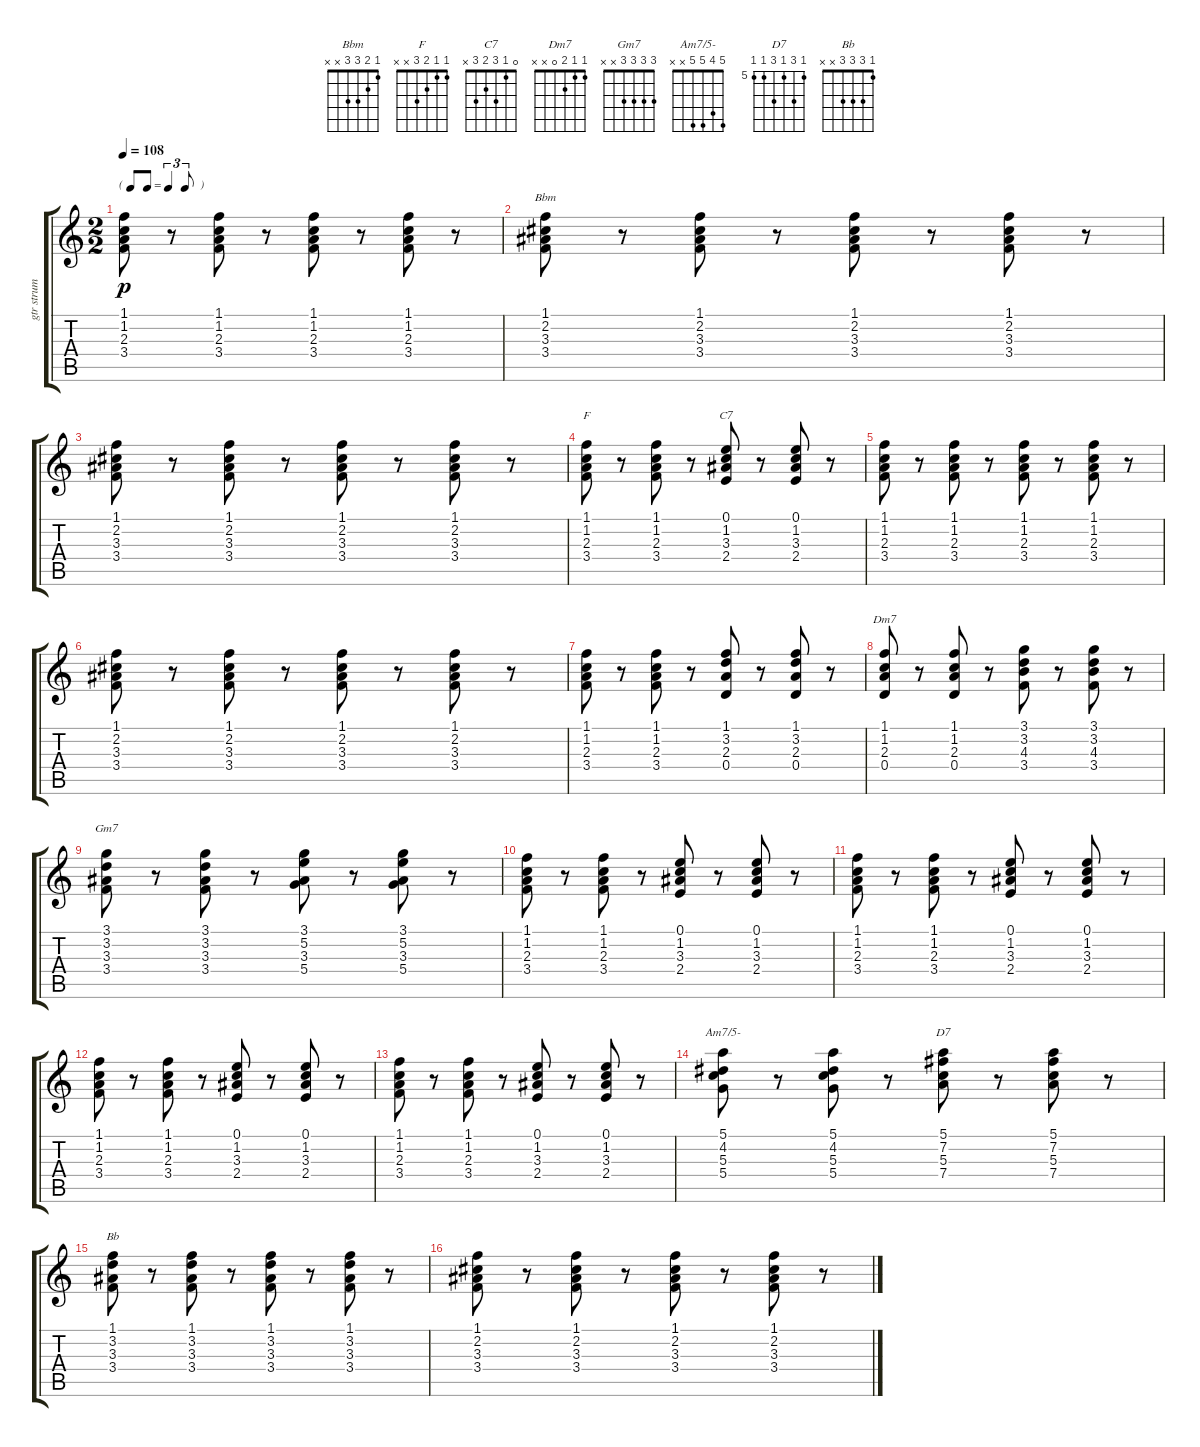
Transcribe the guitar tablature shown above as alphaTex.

\track ("gtr strum" "gtr strum") {instrument electricguitarjazz}
\staff {score tabs}
\tuning (E4 B3 G3 D3 A2 E2) {hide}
\chord ("Bbm" 1 2 3 3 x x)
\chord ("F" 1 1 2 3 x x)
\chord ("C7" 0 1 3 2 3 x)
\chord ("Dm7" 1 1 2 0 x x)
\chord ("Gm7" 3 3 3 3 x x)
\chord ("Am7/5-" 5 4 5 5 x x)
\chord ("D7" 5 7 5 7 5 5) {firstfret 5}
\chord ("Bb" 1 3 3 3 x x)
\ts (2 2)
\tf triplet8th
\tempo 108
\clef g2
\ks c
(1.1 1.2 2.3 3.4).8{dy p} r.8 (1.1 1.2 2.3 3.4).8 r.8 (1.1 1.2 2.3 3.4).8 r.8 (1.1 1.2 2.3 3.4).8 r.8 |
(1.1 2.2 3.3 3.4).8{ch "Bbm"} r.8 (1.1 2.2 3.3 3.4).8 r.8 (1.1 2.2 3.3 3.4).8 r.8 (1.1 2.2 3.3 3.4).8 r.8 |
(1.1 2.2 3.3 3.4).8 r.8 (1.1 2.2 3.3 3.4).8 r.8 (1.1 2.2 3.3 3.4).8 r.8 (1.1 2.2 3.3 3.4).8 r.8 |
(1.1 1.2 2.3 3.4).8{ch "F"} r.8 (1.1 1.2 2.3 3.4).8 r.8 (0.1 1.2 3.3 2.4).8{ch "C7"} r.8 (0.1 1.2 3.3 2.4).8 r.8 |
(1.1 1.2 2.3 3.4).8 r.8 (1.1 1.2 2.3 3.4).8 r.8 (1.1 1.2 2.3 3.4).8 r.8 (1.1 1.2 2.3 3.4).8 r.8 |
(1.1 2.2 3.3 3.4).8 r.8 (1.1 2.2 3.3 3.4).8 r.8 (1.1 2.2 3.3 3.4).8 r.8 (1.1 2.2 3.3 3.4).8 r.8 |
(1.1 1.2 2.3 3.4).8 r.8 (1.1 1.2 2.3 3.4).8 r.8 (1.1 3.2 2.3 0.4).8 r.8 (1.1 3.2 2.3 0.4).8 r.8 |
(1.1 1.2 2.3 0.4).8{ch "Dm7"} r.8 (1.1 1.2 2.3 0.4).8 r.8 (3.1 3.2 4.3 3.4).8 r.8 (3.1 3.2 4.3 3.4).8 r.8 |
(3.1 3.2 3.3 3.4).8{ch "Gm7"} r.8 (3.1 3.2 3.3 3.4).8 r.8 (3.1 5.2 3.3 5.4).8 r.8 (3.1 5.2 3.3 5.4).8 r.8 |
(1.1 1.2 2.3 3.4).8 r.8 (1.1 1.2 2.3 3.4).8 r.8 (0.1 1.2 3.3 2.4).8 r.8 (0.1 1.2 3.3 2.4).8 r.8 |
(1.1 1.2 2.3 3.4).8 r.8 (1.1 1.2 2.3 3.4).8 r.8 (0.1 1.2 3.3 2.4).8 r.8 (0.1 1.2 3.3 2.4).8 r.8 |
(1.1 1.2 2.3 3.4).8 r.8 (1.1 1.2 2.3 3.4).8 r.8 (0.1 1.2 3.3 2.4).8 r.8 (0.1 1.2 3.3 2.4).8 r.8 |
(1.1 1.2 2.3 3.4).8 r.8 (1.1 1.2 2.3 3.4).8 r.8 (0.1 1.2 3.3 2.4).8 r.8 (0.1 1.2 3.3 2.4).8 r.8 |
(5.1 4.2 5.3 5.4).8{ch "Am7/5-"} r.8 (5.1 4.2 5.3 5.4).8 r.8 (5.1 7.2 5.3 7.4).8{ch "D7"} r.8 (5.1 7.2 5.3 7.4).8 r.8 |
(1.1 3.2 3.3 3.4).8{ch "Bb"} r.8 (1.1 3.2 3.3 3.4).8 r.8 (1.1 3.2 3.3 3.4).8 r.8 (1.1 3.2 3.3 3.4).8 r.8 |
(1.1 2.2 3.3 3.4).8 r.8 (1.1 2.2 3.3 3.4).8 r.8 (1.1 2.2 3.3 3.4).8 r.8 (1.1 2.2 3.3 3.4).8 r.8
